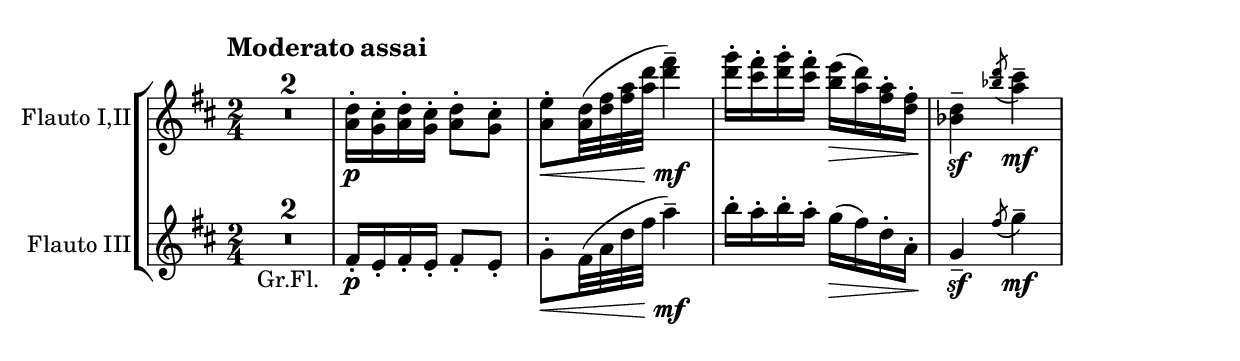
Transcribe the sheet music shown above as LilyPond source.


\version "2.19.56"

\header {
  lsrtags = "headword"

  texidoc = "
Wind headword

"
  doctitle = "Wind headword"
}

%% http://lsr.di.unimi.it/LSR/Item?id=833
%% see also http://lilypond.org/doc/v2.18/Documentation/notation/wind-instruments

% NR 2.whatever  Wind
% Tchaikovsky
% Nutcracker Suite, VII Dance of the Merlitons
\score {
  \new StaffGroup <<
    \new Staff \with { instrumentName = "Flauto I,II" }
    \relative c'' {
      \once \override Score.RehearsalMark.self-alignment-X = #-1
      \once \override Score.RehearsalMark.break-align-symbols = #'(time-signature)
      \once \override Score.TimeSignature.break-align-anchor-alignment = #LEFT
      \once \override Score.RehearsalMark.padding = #4
      \mark \markup \large \bold {Moderato assai}
      \key d \major
      \time 2/4
      \compressMMRests R2*2
      <d a>16-.\p <cis g>-. <d a>-. <cis g>-. <d a>8-. <cis g>-.
      <e a,>-.\< <d a>32( <fis d> <a fis> <d a> <fis d>4--)\mf
      <g d>16-. <fis cis>-. <g d>-. <fis cis>-.
      <e b>(\> <d a>) <a fis>-. <fis d>-.\!
      <d bes>4--\sf \acciaccatura {<d' bes>8} <cis a>4--\mf
    }
    \new Staff \with { instrumentName = "Flauto III" }
    \relative c' {
      \key d \major
      \time 2/4
      \compressMMRests R2*2_\markup{Gr.Fl.}
      fis16-.\p e-. fis-. e-. fis8-. e-.
      g8-.\< fis32( a d fis a4--)\mf
      b16-. a-. b-. a-. g(\> fis) d-. a-.\!
      g4--\sf \acciaccatura fis'8 g4--\mf
    }
  >>
}
